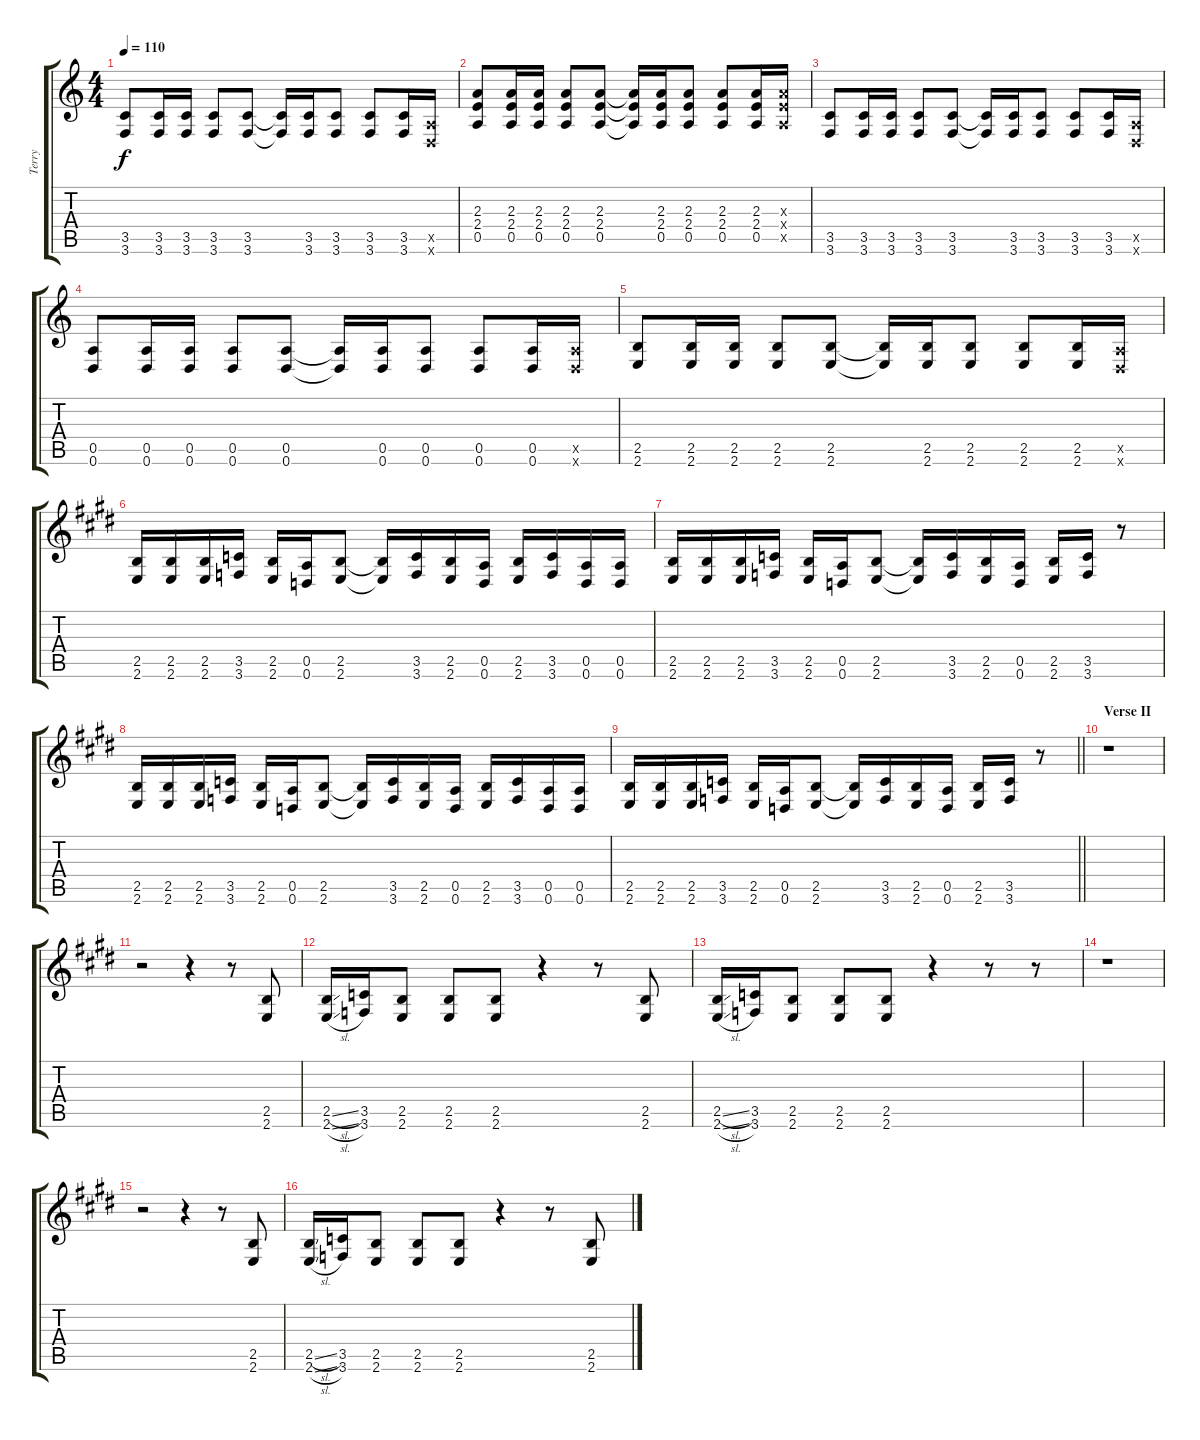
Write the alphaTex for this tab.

\track ("Terry" "Terry") {instrument distortionguitar}
\staff {score tabs}
\tuning (E4 B3 G3 D3 A2 D2) {hide}
\ts (4 4)
\tempo 110
\clef g2
\ks c
(3.5 3.6).8{dy f} (3.5 3.6).16 (3.5 3.6).16 (3.5 3.6).8 (3.5 3.6).8 (3.5{t} 3.6{t}).16 (3.5 3.6).16 (3.5 3.6).8 (3.5 3.6).8 (3.5 3.6).16 (0.5{x} 0.6{x}).16 |
(2.3 2.4 0.5).8 (2.3 2.4 0.5).16 (2.3 2.4 0.5).16 (2.3 2.4 0.5).8 (2.3 2.4 0.5).8 (2.3{t} 2.4{t} 0.5{t}).16 (2.3 2.4 0.5).16 (2.3 2.4 0.5).8 (2.3 2.4 0.5).8 (2.3 2.4 0.5).16 (2.3{x} 2.4{x} 0.5{x}).16 |
(3.5 3.6).8 (3.5 3.6).16 (3.5 3.6).16 (3.5 3.6).8 (3.5 3.6).8 (3.5{t} 3.6{t}).16 (3.5 3.6).16 (3.5 3.6).8 (3.5 3.6).8 (3.5 3.6).16 (0.5{x} 0.6{x}).16 |
(0.5 0.6).8 (0.5 0.6).16 (0.5 0.6).16 (0.5 0.6).8 (0.5 0.6).8 (0.5{t} 0.6{t}).16 (0.5 0.6).16 (0.5 0.6).8 (0.5 0.6).8 (0.5 0.6).16 (0.5{x} 0.6{x}).16 |
(2.5 2.6).8 (2.5 2.6).16 (2.5 2.6).16 (2.5 2.6).8 (2.5 2.6).8 (2.5{t} 2.6{t}).16 (2.5 2.6).16 (2.5 2.6).8 (2.5 2.6).8 (2.5 2.6).16 (0.5{x} 0.6{x}).16 |
\ks e
(2.5 2.6).16 (2.5 2.6).16 (2.5 2.6).16 (3.5 3.6).16 (2.5 2.6).16 (0.5 0.6).16 (2.5 2.6).8 (2.5{t} 2.6{t}).16 (3.5 3.6).16 (2.5 2.6).16 (0.5 0.6).16 (2.5 2.6).16 (3.5 3.6).16 (0.5 0.6).16 (0.5 0.6).16 |
(2.5 2.6).16 (2.5 2.6).16 (2.5 2.6).16 (3.5 3.6).16 (2.5 2.6).16 (0.5 0.6).16 (2.5 2.6).8 (2.5{t} 2.6{t}).16 (3.5 3.6).16 (2.5 2.6).16 (0.5 0.6).16 (2.5 2.6).16 (3.5 3.6).16 r.8 |
(2.5 2.6).16 (2.5 2.6).16 (2.5 2.6).16 (3.5 3.6).16 (2.5 2.6).16 (0.5 0.6).16 (2.5 2.6).8 (2.5{t} 2.6{t}).16 (3.5 3.6).16 (2.5 2.6).16 (0.5 0.6).16 (2.5 2.6).16 (3.5 3.6).16 (0.5 0.6).16 (0.5 0.6).16 |
\barLineRight lightlight
(2.5 2.6).16 (2.5 2.6).16 (2.5 2.6).16 (3.5 3.6).16 (2.5 2.6).16 (0.5 0.6).16 (2.5 2.6).8 (2.5{t} 2.6{t}).16 (3.5 3.6).16 (2.5 2.6).16 (0.5 0.6).16 (2.5 2.6).16 (3.5 3.6).16 r.8 |
\section ("" "Verse II")
r.1 |
r.2 r.4 r.8 (2.5 2.6).8 |
(2.5{sl} 2.6{sl}).16 (3.5 3.6).16 (2.5 2.6).8 (2.5 2.6).8 (2.5 2.6).8 r.4 r.8 (2.5 2.6).8 |
(2.5{sl} 2.6{sl}).16 (3.5 3.6).16 (2.5 2.6).8 (2.5 2.6).8 (2.5 2.6).8 r.4 r.8 r.8 |
r.1 |
r.2 r.4 r.8 (2.5 2.6).8 |
(2.5{sl} 2.6{sl}).16 (3.5 3.6).16 (2.5 2.6).8 (2.5 2.6).8 (2.5 2.6).8 r.4 r.8 (2.5 2.6).8
